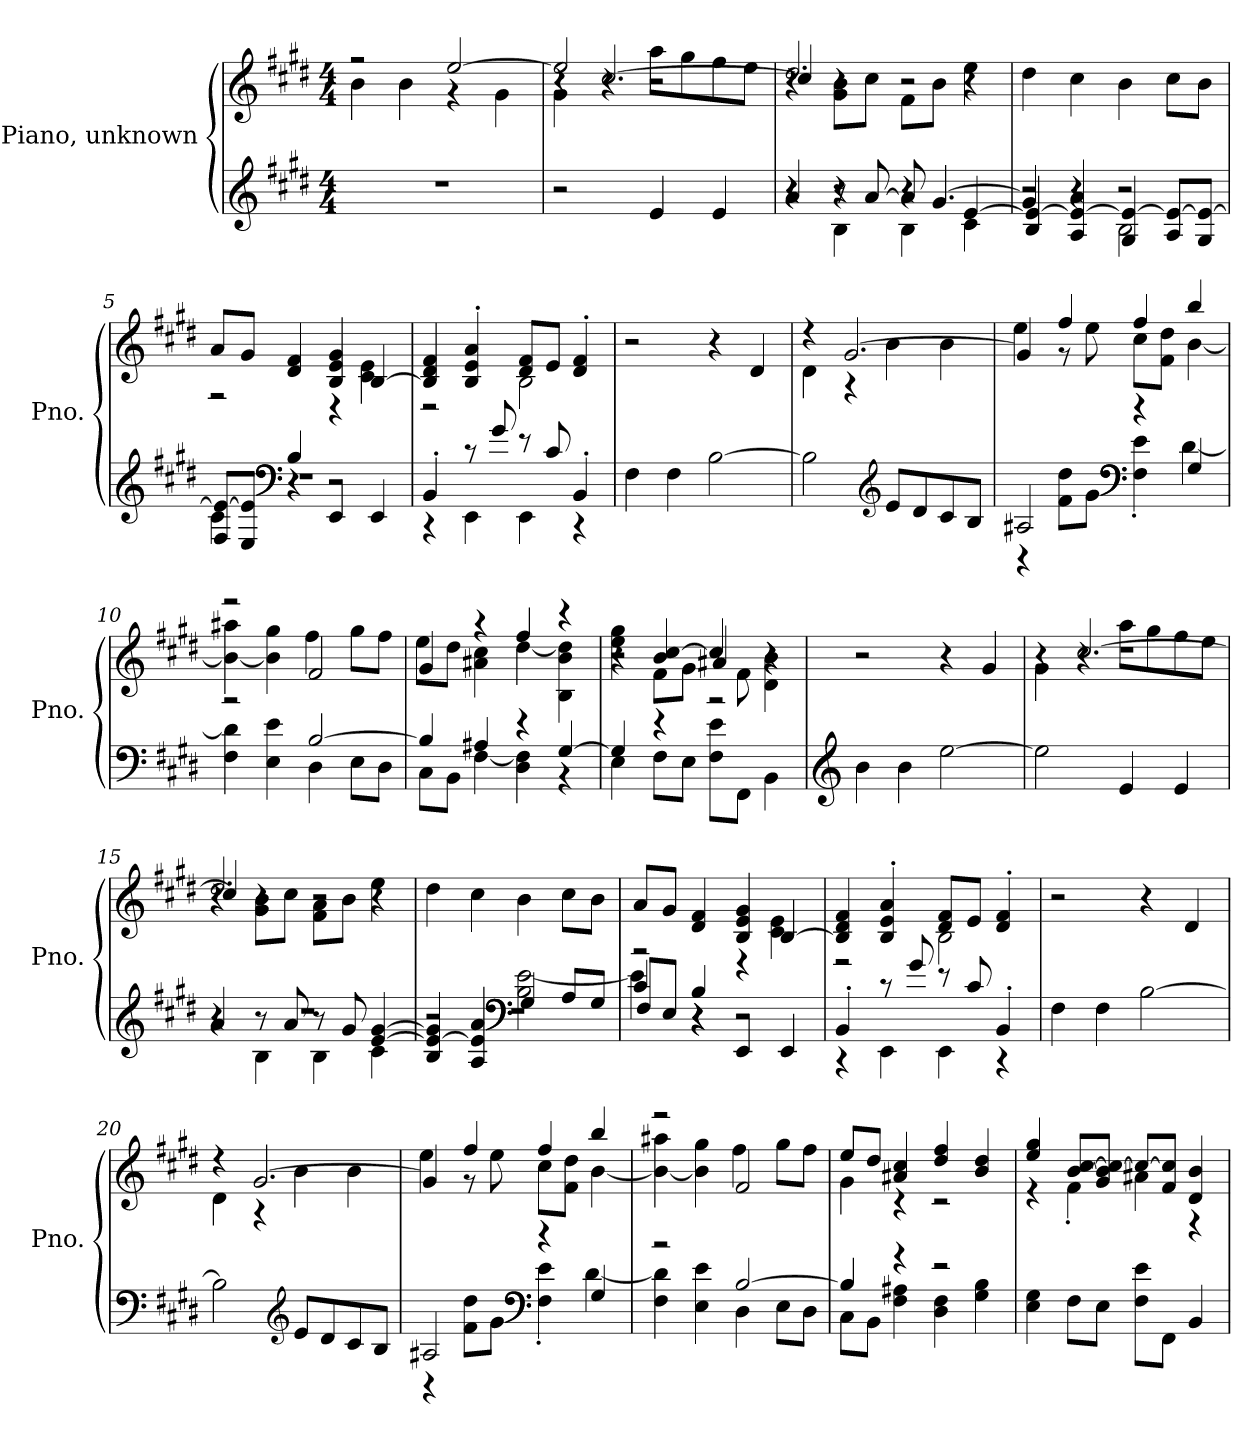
**kern	**kern
*part1	*part1
*staff2	*staff1
*I"Piano, unknown	*
*I'Pno.	*
*clefG2	*clefG2
*k[f#c#g#d#]	*k[f#c#g#d#]
*M4/4	*M4/4
*MM120	*MM120
=1	=1
*	*^
1r	2r	4b\
.	.	4b\
.	[2ee/	4r
.	.	4g#\
=2	=2	=2
*	*	*^
2r	2ee/]	4g#\	4r
.	.	4r	[2.cc#/
4e/	2r	8aa\L	.
.	.	8gg#\	.
4e/	.	8ff#\	.
.	.	8ee\J	.
=3	=3	=3	=3
*^	*	*	*
*	*^	*	*	*
4r	4r	4a/	2.dd#/	4r	4cc#/]
8r	4B\	4r	.	8g#\ 8b\L	4r
[8a/	.	.	.	8cc#\J	.
8a/]	4B\	4r	.	8f#\L	2r
[4.g#/	.	.	.	8b\J	.
.	4c#\	[4e/	4r	4ee\	.
*	*	*	*v	*v	*v
=4	=4	=4	=4
4g#/]	2r	4B/ 4e/_	4dd#\
4r	.	4A/ 4e/_ 4a/	4cc#\
2r	2B\	4G#/ 4e/_	4b\
.	.	8A/ 8e/_L	8cc#\L
.	.	8G#/ 8e/_J	8b\J
=5	=5	=5	=5
*	*	*	*^
1r	4c#\	8F#/ 8e/_L	8a/L	2r
.	.	8E/ 8e/]J	8g#/J	.
*clefF4	*	*	*	*
.	4r	4B/	4d#/ 4f#/	.
.	2r	4EE/	4B/ 4e/ 4g#/	4r
.	.	4EE/	[4B/	4c#\ 4e\
*	*v	*v	*	*
!!LO:LB:g=z	!!
=6	=6	=6	=6
4BB'/	4r	4B/] 4d#/ 4f#/	2r
8r	4EE\	4B/' 4e/' 4a/'	.
8g#/	.	.	.
8r	4EE\	8d#/ 8f#/L	2B\
8c#/	.	8e/J	.
4BB'/	4r	4d#/' 4f#/'	.
*v	*v	*	*
*	*v	*v
=7	=7
4F#\	2r
4F#\	.
[2B\	4r
.	4d#/
=8	=8
*	*^
2B\]	4r	4d#\
.	[2.g#/	4r
*clefG2	*	*
8e/L	.	4b\
8d#/	.	.
8c#/	.	4b\
8B/J	.	.
=9	=9	=9
*^	*	*
2A#X/	4r	4g#/]	4ee\
.	8f#\ 8dd#\L	4ff#/	8r
.	8g#\J	.	8ee\
*clefF4	*	*	*
4r	4F#\' 4e\'	4ff#/	8cc#\L
.	.	.	8f#\ 8dd#\J
4G#/	[4d#\	4bb/	[4b\
=10	=10	=10	=10
2r	4F#\ 4d#\]	2r	4b\_ 4aa#X\
.	4E\ 4e\	.	4b\] 4gg#\
[2B/	4D#\	2f#/	4ff#\
.	8E\L	.	8gg#\L
.	8D#\J	.	8ff#\J
!!LO:LB:g=z	!!
=11	=11	=11	=11
4B/]	8C#\L	4g#/	8ee\L
.	8BB\J	.	8dd#\J
4A#X/	[4F#\	4r	4a#X\ 4cc#\
4r	4D#\ 4F#\]	4ff#/	[4dd#\
[4G#/	4r	4r	4B\ 4b\ 4dd#\]
=12	=12	=12	=12
*	*	*	*^
4G#/]	4E\	4r	4ee\ 4gg#\	2r
4r	8F#\L	4b/ [4cc#/	8f#\L	.
.	8E\J	.	8g#\J	.
2r	8F#\ 8e\L	4cc#/]	8r	4a#X/
.	8FF#\J	.	8f#\	.
.	4BB\	4r	4d#\ 4b\	4r
*v	*v	*	*	*
*	*v	*v	*v
=13	=13
*clefG2	*
4b\	2r
4b\	.
[2ee\	4r
.	4g#/
=14	=14
*	*^
*	*	*^
2ee\]	1r	4g#\	4r
.	.	4r	[2.cc#/
4e/	.	8aa\L	.
.	.	8gg#\	.
4e/	.	8ff#\	.
.	.	8ee\J	.
=15	=15	=15	=15
*^	*	*	*
*	*^	*	*	*
1r	4r	4a/	2.dd#/	4r	4cc#/]
.	4B\	8r	.	8g#\ 8b\L	4r
.	.	8a/	.	8cc#\J	.
.	4B\	8r	.	8f#\ 8a\L	2r
.	.	8g#/	.	8b\J	.
.	4c#\	[4e/ [4g#/	4r	4ee\	.
*	*	*	*v	*v	*v
!!LO:LB:g=z
=16	=16	=16	=16
1r	2r	4B/ 4e/_ 4g#/]	4dd#\
.	.	4A/ 4e/] 4a/	4cc#\
*clefF4	*	*	*
.	2B\ [2e\	4G#/	4b\
.	.	8A/L	8cc#\L
.	.	8G#/J	8b\J
=17	=17	=17	=17
*	*	*	*^
4c#/	4e\]	8F#/L	8a/L	2r
.	.	8E/J	8g#/J	.
4r	4r	4B/	4d#/ 4f#/	.
2r	2r	4EE/	4B/ 4e/ 4g#/	4r
.	.	4EE/	[4B/	4c#\ 4e\
*	*v	*v	*	*
=18	=18	=18	=18
4BB'/	4r	4B/] 4d#/ 4f#/	2r
8r	4EE\	4B/' 4e/' 4a/'	.
8g#/	.	.	.
8r	4EE\	8d#/ 8f#/L	2B\
8c#/	.	8e/J	.
4BB'/	4r	4d#/' 4f#/'	.
*v	*v	*	*
*	*v	*v
=19	=19
4F#\	2r
4F#\	.
[2B\	4r
.	4d#/
=20	=20
*	*^
2B\]	4r	4d#\
.	[2.g#/	4r
*clefG2	*	*
8e/L	.	4b\
8d#/	.	.
8c#/	.	4b\
8B/J	.	.
!!LO:LB:g=z	!!
=21	=21	=21
*^	*	*
2A#X/	4r	4g#/]	4ee\
.	8f#\ 8dd#\L	4ff#/	8r
.	8g#\J	.	8ee\
*clefF4	*	*	*
4r	4F#\' 4e\'	4ff#/	8cc#\L
.	.	.	8f#\ 8dd#\J
4G#/	[4d#\	4bb/	[4b\
=22	=22	=22	=22
2r	4F#\ 4d#\]	2r	4b\_ 4aa#X\
.	4E\ 4e\	.	4b\] 4gg#\
[2B/	4D#\	2f#/	4ff#\
.	8E\L	.	8gg#\L
.	8D#\J	.	8ff#\J
=23	=23	=23	=23
4B/]	8C#\L	8ee/L	4g#\
.	8BB\J	8dd#/J	.
4r	4F#\ 4A#X\	4a#X/ 4cc#/	4r
2r	4D#\ 4F#\	4dd#/ 4ff#/	2r
.	4G#\ 4B\	4b/ 4dd#/	.
*v	*v	*	*
=24	=24	=24
4E\ 4G#\	4ee/ 4gg#/	4r
8F#\L	[8b/ [8cc#/L	4f#'\
8E\J	8g#/ 8b/] 8cc#/_J	.
8F#\ 8e\L	8cc#/L_	4a#X\
8FF#\J	8f#/ 8cc#/]J	.
4BB/	4d#/ 4b/	4r
*	*v	*v
=	=
*-	*-
